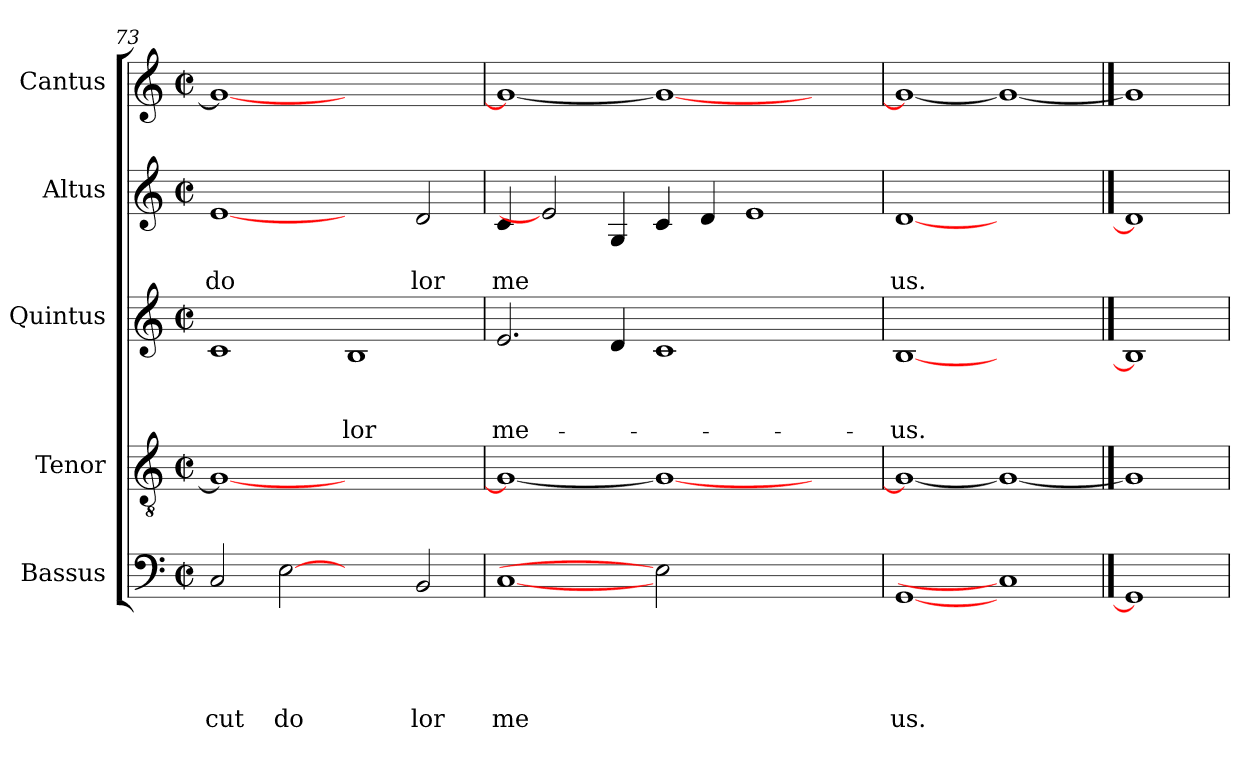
**kern	**text	**text	**text	**text	**text	**kern	**text	**kern	**text	**text	**text	**kern	**text	**text	**kern	**text
*part5	*part5	*part5	*part5	*part5	*part5	*part4	*part4	*part3	*part3	*part3	*part3	*part2	*part2	*part2	*part1	*part1
*staff5	*staff5	*staff5	*staff5	*staff5	*staff5	*staff4	*staff4	*staff3	*staff3	*staff3	*staff3	*staff2	*staff2	*staff2	*staff1	*staff1
*I"Bassus	*	*	*	*	*	*I"Tenor	*	*I"Quintus	*	*	*	*I"Altus	*	*	*I"Cantus	*
*clefF4	*	*	*	*	*	*clefGv2	*	*clefG2	*	*	*	*clefG2	*	*	*clefG2	*
*k[]	*	*	*	*	*	*k[]	*	*k[]	*	*	*	*k[]	*	*	*k[]	*
*C:	*	*	*	*	*	*C:	*	*C:	*	*	*	*C:	*	*	*C:	*
*M2/2	*	*	*	*	*	*M2/2	*	*M2/2	*	*	*	*M2/2	*	*	*M2/2	*
*met(c|)	*	*	*	*	*	*met(c|)	*	*met(c|)	*	*	*	*met(c|)	*	*	*met(c|)	*
=73	=73	=73	=73	=73	=73	=73	=73	=73	=73	=73	=73	=73	=73	=73	=73	=73
!	!	!	!	!	!LO:LY:b	!	!	!	!	!	!	!	!	!LO:LY:b	!	!
2C/	.	.	.	.	cut	1G_	.	1c	.	.	.	[1e	.	do	1g_	.
!	!	!	!	!	!LO:LY:b	!	!	!	!	!	!	!	!	!	!	!
[2E	.	.	.	.	do	.	.	.	.	.	.	.	.	.	.	.
!	!	!	!	!	!	!	!	!	!	!	!LO:LY:b	!	!	!	!	!
2ryy	.	.	.	.	.	1ryy	.	1B	.	.	-lor	2ryy	.	.	1ryy	.
!	!	!	!	!	!LO:LY:b	!	!	!	!	!	!	!	!	!LO:LY:b	!	!
2BB/	.	.	.	.	lor	.	.	.	.	.	.	2d/	.	lor	.	.
=74	=74	=74	=74	=74	=74	=74	=74	=74	=74	=74	=74	=74	=74	=74	=74	=74
!	!	!	!	!	!LO:LY:b	!	!	!	!	!	!LO:LY:b	!	!	!LO:LY:b	!	!
[1C	.	.	.	.	me	1G_	.	2.e/	.	.	me-	4c/	.	me	1g_	.
.	.	.	.	.	.	.	.	.	.	.	.	2e]	.	.	.	.
.	.	.	.	.	.	.	.	4d/	.	.	.	4G/	.	.	.	.
2E]	.	.	.	.	.	1G_	.	1c	.	.	.	4c/	.	.	1g_	.
.	.	.	.	.	.	.	.	.	.	.	.	4d/	.	.	.	.
1ryy	.	.	.	.	.	.	.	.	.	.	.	1e	.	.	.	.
.	.	.	.	.	.	2ryy	.	2ryy	.	.	.	.	.	.	2ryy	.
=75	=75	=75	=75	=75	=75	=75	=75	=75	=75	=75	=75	=75	=75	=75	=75	=75
!	!	!	!	!	!LO:LY:b	!	!	!	!	!	!LO:LY:b	!	!	!LO:LY:b	!	!
[1GG	.	.	.	.	us.	1G_	.	[1B	.	.	-us.	[1d	.	us.	1g_	.
1C]	.	.	.	.	.	1G_	.	1ryy	.	.	.	1ryy	.	.	1g_	.
==76	==76	==76	==76	==76	==76	==76	==76	==76	==76	==76	==76	==76	==76	==76	==76	==76
1GG]	.	.	.	.	.	1G]	.	1B]	.	.	.	1d]	.	.	1g]	.
=	=	=	=	=	=	=	=	=	=	=	=	=	=	=	=	=
*-	*-	*-	*-	*-	*-	*-	*-	*-	*-	*-	*-	*-	*-	*-	*-	*-
